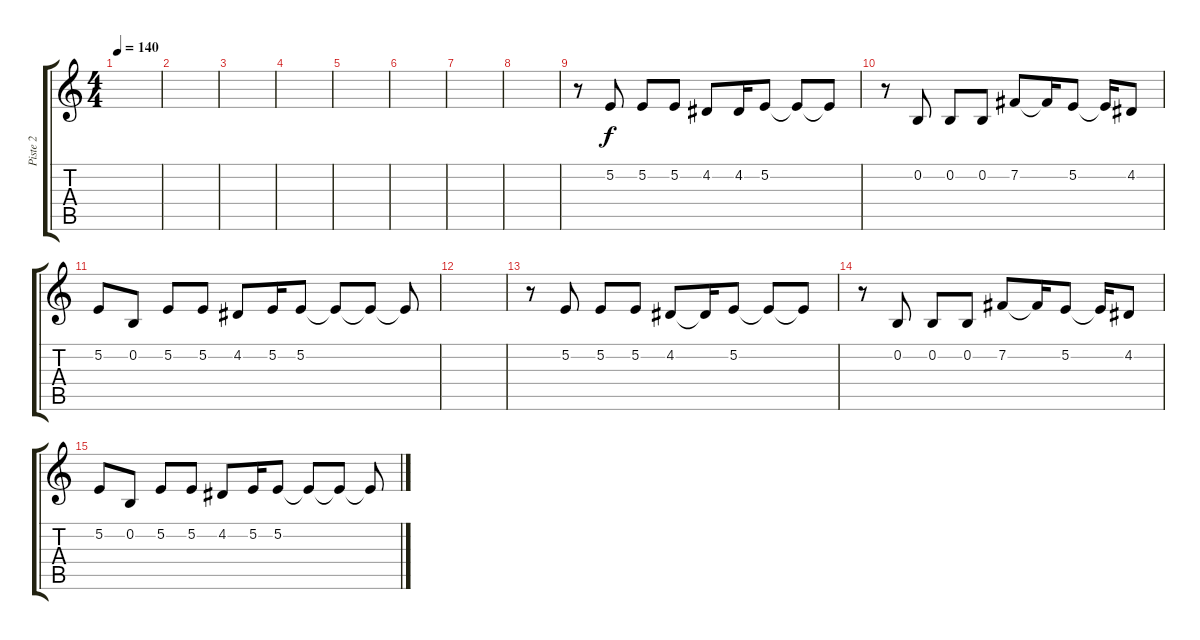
\track ("Piste 2" "Piste 2") {instrument lead2sawtooth}
\staff {score tabs}
\tuning (E4 B3 G3 D3 A2 E2) {hide}
\ts (4 4)
\tempo 140
\clef g2
\ks c
|
|
|
|
|
|
|
|
r.8 5.2.8 5.2.8 5.2.8 4.2.8 4.2.16 5.2.8 5.2{t}.8 5.2{t}.8 |
r.8 0.2.8 0.2.8 0.2.8 7.2.8 7.2{t}.16 5.2.8 5.2{t}.16 4.2.8 |
5.2.8 0.2.8 5.2.8 5.2.8 4.2.8 5.2.16 5.2.8 5.2{t}.8 5.2{t}.8 5.2{t}.8 |
|
r.8 5.2.8 5.2.8 5.2.8 4.2.8 4.2{t}.16 5.2.8 5.2{t}.8 5.2{t}.8 |
r.8 0.2.8 0.2.8 0.2.8 7.2.8 7.2{t}.16 5.2.8 5.2{t}.16 4.2.8 |
5.2.8 0.2.8 5.2.8 5.2.8 4.2.8 5.2.16 5.2.8 5.2{t}.8 5.2{t}.8 5.2{t}.8
